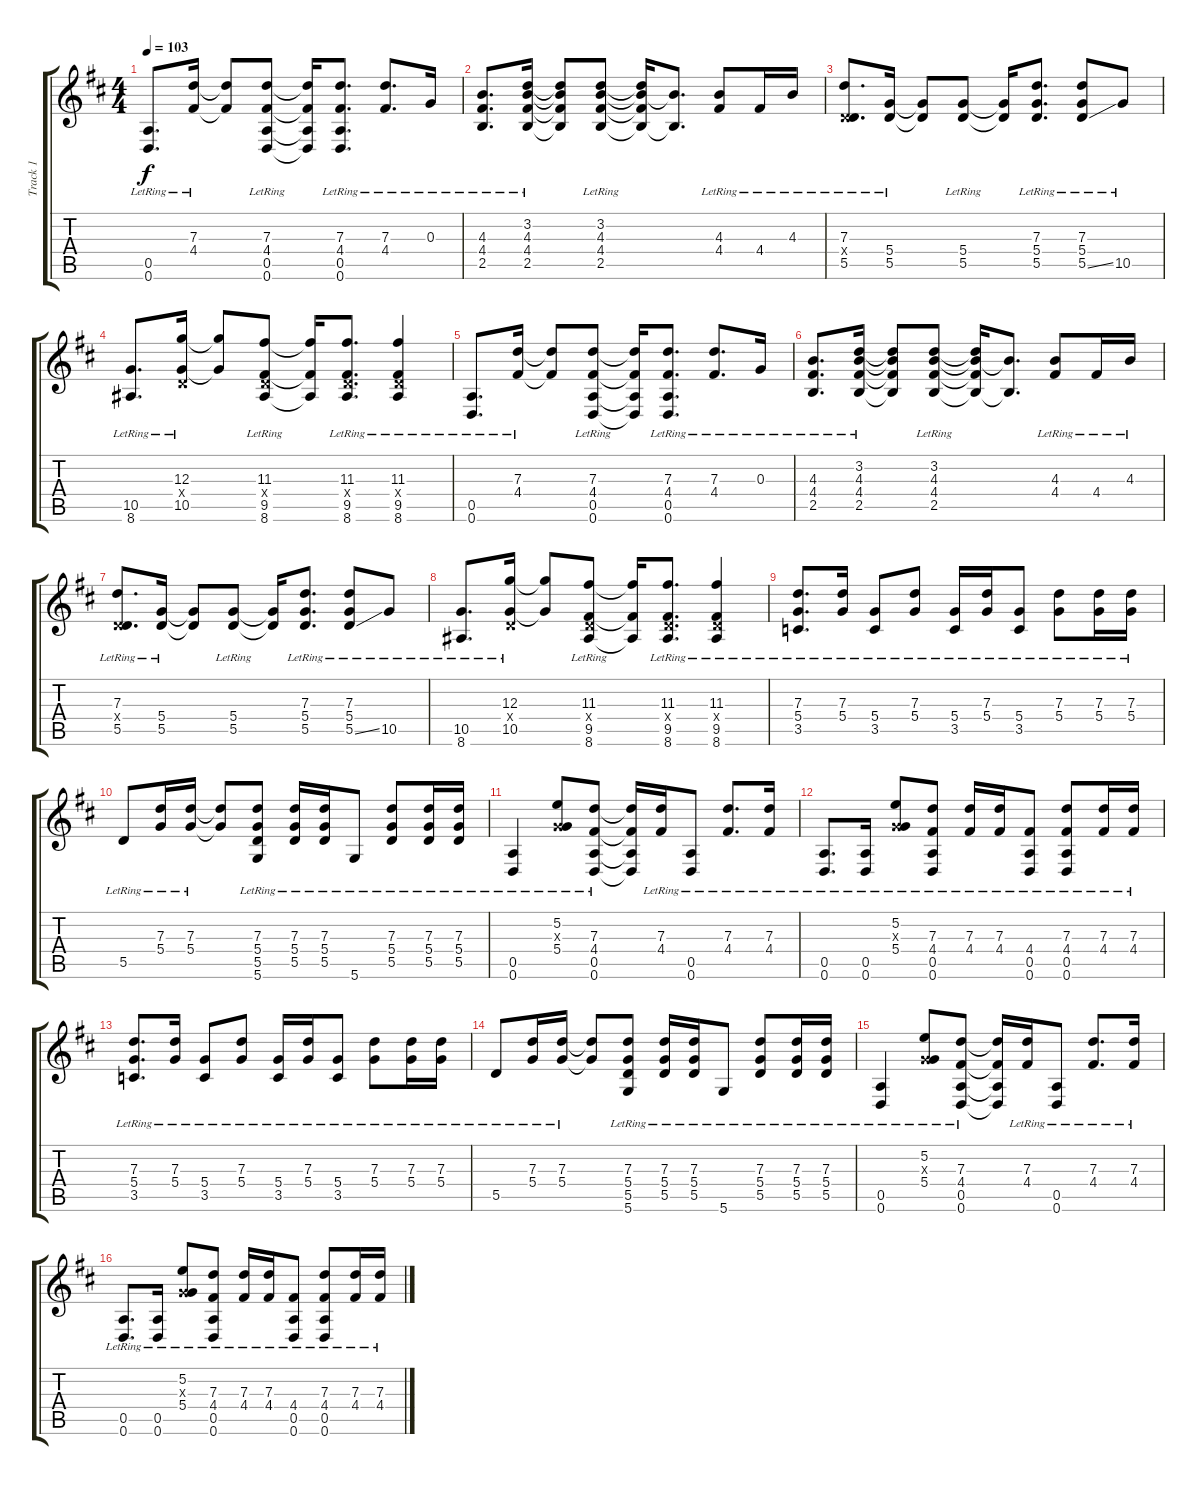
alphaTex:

\track ("Track 1" "Track 1") {instrument electricguitarclean}
\staff {score tabs}
\tuning (E4 B3 G3 D3 A2 D2) {hide}
\ts (4 4)
\tempo 103
\clef g2
\ks d
(0.5{lr} 0.6{lr}).8{d dy f} (7.3{lr} 4.4{lr}).16 (7.3{t} 4.4{t}).8 (7.3{lr} 4.4{lr} 0.5{lr} 0.6{lr}).8 (7.3{t} 4.4{t} 0.5{t} 0.6{t}).16 (7.3{lr} 4.4{lr} 0.5{lr} 0.6{lr}).8{d} (7.3{lr} 4.4{lr}).8{d} 0.3{lr}.16 |
(4.3{lr} 4.4{lr} 2.5{lr}).8{d} (3.2{lr} 4.3{lr} 4.4{lr} 2.5{lr}).16 (3.2{t} 4.3{t} 4.4{t} 2.5{t}).8 (3.2{lr} 4.3{lr} 4.4{lr} 2.5{lr}).8 (3.2{t} 4.3{t} 4.4{t} 2.5{t}).16 (4.3{t} 2.5{t}).8{d} (4.3{lr} 4.4{lr}).8 4.4{lr}.16 4.3{lr}.16 |
(7.3{lr} 0.4{x} 5.5{lr}).8{d} (5.4{lr} 5.5{lr}).16 (5.4{t} 5.5{t}).8 (5.4{lr} 5.5{lr}).8 (5.4{t} 5.5{t}).16 (7.3{lr} 5.4{lr} 5.5{lr}).8{d} (7.3{lr} 5.4{lr} 5.5{ss lr}).8 10.5{lr}.8 |
(10.5{lr} 8.6{lr}).8{d} (12.3{lr} 0.4{x} 10.5{lr}).16 (12.3{t} 10.5{t}).8 (11.3{lr} 0.4{x} 9.5{lr} 8.6{lr}).8 (11.3{t} 9.5{t} 8.6{t}).16 (11.3{lr} 0.4{x} 9.5{lr} 8.6{lr}).8{d} (11.3{lr} 0.4{x} 9.5{lr} 8.6{lr}).4 |
(0.5{lr} 0.6{lr}).8{d} (7.3{lr} 4.4{lr}).16 (7.3{t} 4.4{t}).8 (7.3{lr} 4.4{lr} 0.5{lr} 0.6{lr}).8 (7.3{t} 4.4{t} 0.5{t} 0.6{t}).16 (7.3{lr} 4.4{lr} 0.5{lr} 0.6{lr}).8{d} (7.3{lr} 4.4{lr}).8{d} 0.3{lr}.16 |
(4.3{lr} 4.4{lr} 2.5{lr}).8{d} (3.2{lr} 4.3{lr} 4.4{lr} 2.5{lr}).16 (3.2{t} 4.3{t} 4.4{t} 2.5{t}).8 (3.2{lr} 4.3{lr} 4.4{lr} 2.5{lr}).8 (3.2{t} 4.3{t} 4.4{t} 2.5{t}).16 (4.3{t} 2.5{t}).8{d} (4.3{lr} 4.4{lr}).8 4.4{lr}.16 4.3{lr}.16 |
(7.3{lr} 0.4{x} 5.5{lr}).8{d} (5.4{lr} 5.5{lr}).16 (5.4{t} 5.5{t}).8 (5.4{lr} 5.5{lr}).8 (5.4{t} 5.5{t}).16 (7.3{lr} 5.4{lr} 5.5{lr}).8{d} (7.3{lr} 5.4{lr} 5.5{ss lr}).8 10.5{lr}.8 |
(10.5{lr} 8.6{lr}).8{d} (12.3{lr} 0.4{x} 10.5{lr}).16 (12.3{t} 10.5{t}).8 (11.3{lr} 0.4{x} 9.5{lr} 8.6{lr}).8 (11.3{t} 9.5{t} 8.6{t}).16 (11.3{lr} 0.4{x} 9.5{lr} 8.6{lr}).8{d} (11.3{lr} 0.4{x} 9.5{lr} 8.6{lr}).4 |
(7.3{lr} 5.4{lr} 3.5{lr}).8{d} (7.3{lr} 5.4{lr}).16 (5.4{lr} 3.5{lr}).8 (7.3{lr} 5.4{lr}).8 (5.4{lr} 3.5{lr}).16 (7.3{lr} 5.4{lr}).16 (5.4{lr} 3.5{lr}).8 (7.3{lr} 5.4{lr}).8 (7.3{lr} 5.4{lr}).16 (7.3{lr} 5.4{lr}).16 |
5.5{lr}.8 (7.3{lr} 5.4{lr}).16 (7.3{lr} 5.4{lr}).16 (7.3{t} 5.4{t}).8 (7.3{lr} 5.4{lr} 5.5{lr} 5.6{lr}).8 (7.3{lr} 5.4{lr} 5.5{lr}).16 (7.3{lr} 5.4{lr} 5.5{lr}).16 5.6{lr}.8 (7.3{lr} 5.4{lr} 5.5{lr}).8 (7.3{lr} 5.4{lr} 5.5{lr}).16 (7.3{lr} 5.4{lr} 5.5{lr}).16 |
(0.5{lr} 0.6{lr}).4 (5.2{lr} 0.3{x} 5.4{lr}).8 (7.3{lr} 4.4{lr} 0.5{lr} 0.6{lr}).8 (7.3{t} 4.4{t} 0.5{t} 0.6{t}).16 (7.3{lr} 4.4{lr}).16 (0.5{lr} 0.6{lr}).8 (7.3{lr} 4.4{lr}).8{d} (7.3{lr} 4.4{lr}).16 |
(0.5{lr} 0.6{lr}).8{d} (0.5{lr} 0.6{lr}).16 (5.2{lr} 0.3{x} 5.4{lr}).8 (7.3{lr} 4.4{lr} 0.5{lr} 0.6{lr}).8 (7.3{lr} 4.4{lr}).16 (7.3{lr} 4.4{lr}).16 (4.4{lr} 0.5{lr} 0.6{lr}).8 (7.3{lr} 4.4{lr} 0.5{lr} 0.6{lr}).8 (7.3{lr} 4.4{lr}).16 (7.3{lr} 4.4{lr}).16 |
(7.3{lr} 5.4{lr} 3.5{lr}).8{d} (7.3{lr} 5.4{lr}).16 (5.4{lr} 3.5{lr}).8 (7.3{lr} 5.4{lr}).8 (5.4{lr} 3.5{lr}).16 (7.3{lr} 5.4{lr}).16 (5.4{lr} 3.5{lr}).8 (7.3{lr} 5.4{lr}).8 (7.3{lr} 5.4{lr}).16 (7.3{lr} 5.4{lr}).16 |
5.5{lr}.8 (7.3{lr} 5.4{lr}).16 (7.3{lr} 5.4{lr}).16 (7.3{t} 5.4{t}).8 (7.3{lr} 5.4{lr} 5.5{lr} 5.6{lr}).8 (7.3{lr} 5.4{lr} 5.5{lr}).16 (7.3{lr} 5.4{lr} 5.5{lr}).16 5.6{lr}.8 (7.3{lr} 5.4{lr} 5.5{lr}).8 (7.3{lr} 5.4{lr} 5.5{lr}).16 (7.3{lr} 5.4{lr} 5.5{lr}).16 |
(0.5{lr} 0.6{lr}).4 (5.2{lr} 0.3{x} 5.4{lr}).8 (7.3{lr} 4.4{lr} 0.5{lr} 0.6{lr}).8 (7.3{t} 4.4{t} 0.5{t} 0.6{t}).16 (7.3{lr} 4.4{lr}).16 (0.5{lr} 0.6{lr}).8 (7.3{lr} 4.4{lr}).8{d} (7.3{lr} 4.4{lr}).16 |
(0.5{lr} 0.6{lr}).8{d} (0.5{lr} 0.6{lr}).16 (5.2{lr} 0.3{x} 5.4{lr}).8 (7.3{lr} 4.4{lr} 0.5{lr} 0.6{lr}).8 (7.3{lr} 4.4{lr}).16 (7.3{lr} 4.4{lr}).16 (4.4{lr} 0.5{lr} 0.6{lr}).8 (7.3{lr} 4.4{lr} 0.5{lr} 0.6{lr}).8 (7.3{lr} 4.4{lr}).16 (7.3{lr} 4.4{lr}).16
